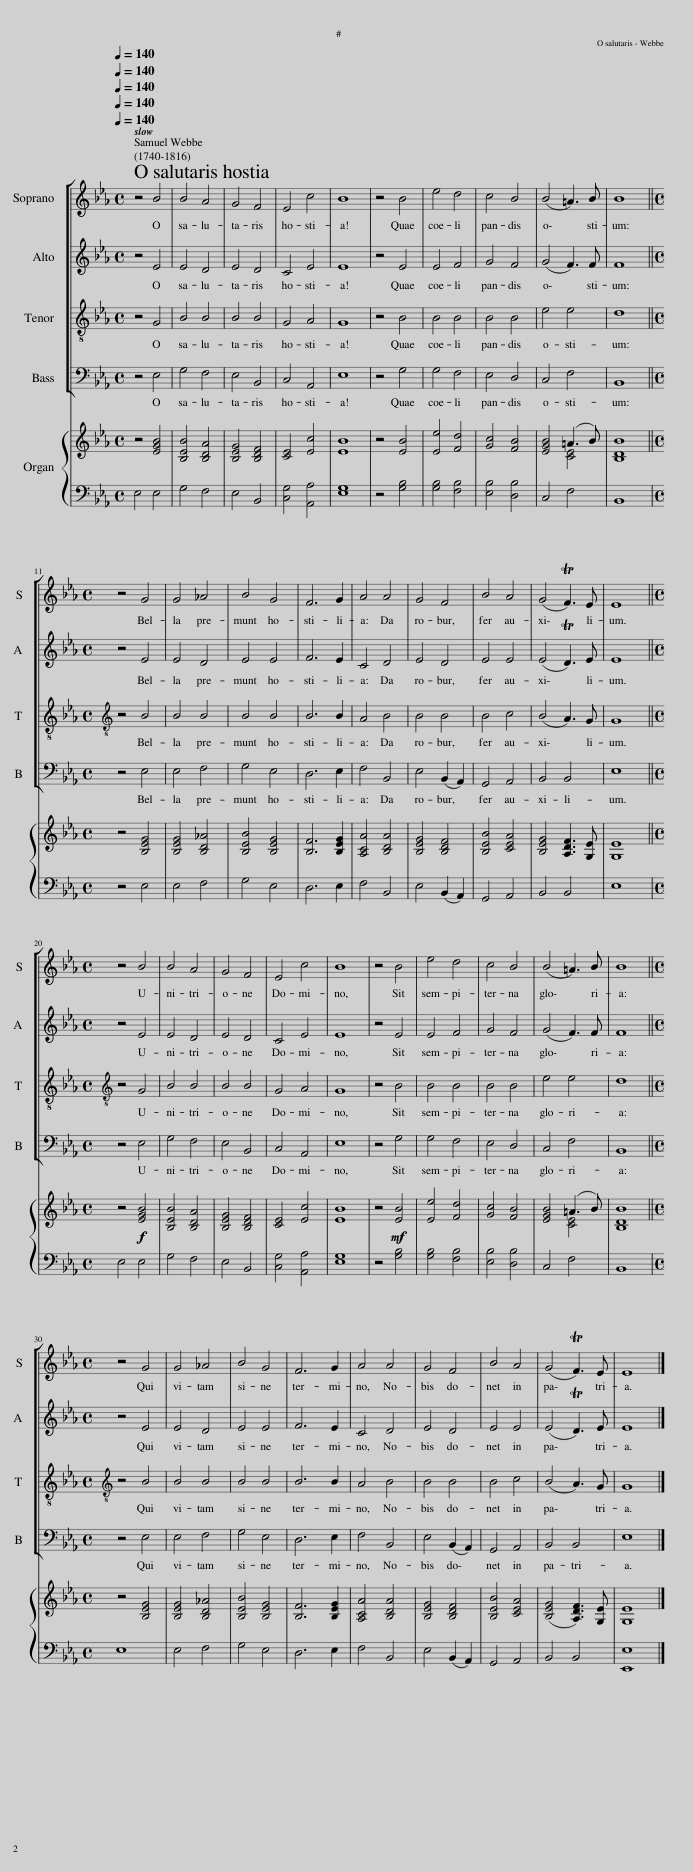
X:1
%%score [ 1 2 3 4 ] { ( 5 6 ) | 7 }
L:1/8
Q:1/4=140
M:4/4
I:linebreak $
K:Eb
V:1 treble
V:2 treble
V:3 treble-8
V:4 bass
V:5 treble
V:6 treble
V:7 bass
V:1
 z4 B4 | B4 A4 | G4 F4 | E4 c4 | B8 | %5
 z4 B4 | e4 d4 | c4 B4 | (B4 =A3) B | B8 ||$ %10
[M:4/4] z4 G4 | G4 _A4 | B4 G4 | F6 G2 | A4 A4 | %15
 G4 F4 | B4 A4 | (G4 TF3) E | E8 ||$[M:4/4] z4 B4 | %20
 B4 A4 | G4 F4 | E4 c4 | B8 | z4 B4 | %25
 e4 d4 | c4 B4 | (B4 =A3) B | B8 ||$[M:4/4] z4 G4 | %30
 G4 _A4 | B4 G4 | F6 G2 | A4 A4 | G4 F4 | %35
 B4 A4 | (G4 TF3) E | E8 |] %38
V:2
 z4 E4 | E4 D4 | E4 D4 | C4 E4 | E8 | %5
 z4 E4 | E4 F4 | G4 F4 | (G4 F3) F | F8 ||$ %10
[M:4/4] z4 E4 | E4 D4 | E4 E4 | F6 E2 | C4 D4 | %15
 E4 D4 | E4 E4 | (E4 TD3) E | E8 ||$[M:4/4] z4 E4 | %20
 E4 D4 | E4 D4 | C4 E4 | E8 | z4 E4 | %25
 E4 F4 | G4 F4 | (G4 F3) F | F8 ||$[M:4/4] z4 E4 | %30
 E4 D4 | E4 E4 | F6 E2 | C4 D4 | E4 D4 | %35
 E4 E4 | (E4 TD3) E | E8 |] %38
V:3
 z4 G4 | B4 B4 | B4 B4 | G4 A4 | G8 | %5
 z4 B4 | B4 B4 | B4 B4 | e4 e4 | d8 ||$ %10
[M:4/4][K:treble-8] z4 B4 | B4 B4 | B4 B4 | B6 B2 | A4 B4 | %15
 B4 B4 | B4 c4 | (B4 A3) G | G8 ||$[M:4/4][K:treble-8] z4 G4 | %20
 B4 B4 | B4 B4 | G4 A4 | G8 | z4 B4 | %25
 B4 B4 | B4 B4 | e4 e4 | d8 ||$[M:4/4][K:treble-8] z4 B4 | %30
 B4 B4 | B4 B4 | B6 B2 | A4 B4 | B4 B4 | %35
 B4 c4 | (B4 A3) G | G8 |] %38
V:4
 z4 E,4 | G,4 F,4 | E,4 B,,4 | C,4 A,,4 | E,8 | %5
 z4 G,4 | G,4 F,4 | E,4 D,4 | C,4 F,4 | B,,8 ||$ %10
[M:4/4] z4 E,4 | E,4 F,4 | G,4 E,4 | D,6 E,2 | F,4 B,,4 | %15
 E,4 (B,,2 A,,2) | G,,4 A,,4 | B,,4 B,,4 | E,8 ||$[M:4/4] z4 E,4 | %20
 G,4 F,4 | E,4 B,,4 | C,4 A,,4 | E,8 | z4 G,4 | %25
 G,4 F,4 | E,4 D,4 | C,4 F,4 | B,,8 ||$[M:4/4] z4 E,4 | %30
 E,4 F,4 | G,4 E,4 | D,6 E,2 | F,4 B,,4 | E,4 (B,,2 A,,2) | %35
 G,,4 A,,4 | B,,4 B,,4 | E,8 |] %38
V:5
 z4 [EGB]4 | [B,EB]4 [B,DA]4 | [B,EG]4 [B,DF]4 | [CE]4 [Ec]4 | [EB]8 | %5
 z4 [EB]4 | [Ee]4 [Fd]4 | [Gc]4 [FB]4 | [EGB]4 (=A3 B) | [B,DB]8 ||$ %10
[M:4/4] z4 [B,EG]4 | [B,EG]4 [B,D_A]4 | [B,EB]4 [B,EG]4 | [B,F]6 [B,EG]2 | [A,CA]4 [B,DA]4 | %15
 [B,EG]4 [B,DF]4 | [B,EB]4 [CEA]4 | [B,EG]4 [A,DF]3 [G,E] | [G,E]8 ||$[M:4/4] z4!f! [EGB]4 | %20
 [B,EB]4 [B,DA]4 | [B,EG]4 [B,DF]4 | [CE]4 [Ec]4 | [EB]8 | z4!mf! [EB]4 | %25
 [Ee]4 [Fd]4 | [Gc]4 [FB]4 | [EGB]4 (=A3 B) | [B,DB]8 ||$[M:4/4] z4 [B,EG]4 | %30
 [B,EG]4 [B,D_A]4 | [B,EB]4 [B,EG]4 | [B,F]6 [B,EG]2 | [A,CA]4 [B,DA]4 | [B,EG]4 [B,DF]4 | %35
 [B,EB]4 [CEA]4 | ([B,EG]4 [A,DF]3) [G,E] | [G,E]8 |] %38
V:6
 x8 | x8 | x8 | x8 | x8 | %5
 x8 | x8 | x8 | x4 [CE]4 | x8 ||$ %10
[M:4/4] x8 | x8 | x8 | x8 | x8 | %15
 x8 | x8 | x8 | x8 ||$[M:4/4] x8 | %20
 x8 | x8 | x8 | x8 | x8 | %25
 x8 | x8 | x4 [CE]4 | x8 ||$[M:4/4] x8 | %30
 x8 | x8 | x8 | x8 | x8 | %35
 x8 | x8 | x8 |] %38
V:7
 E,4 E,4 | G,4 F,4 | E,4 B,,4 | [C,G,]4 [A,,A,]4 | [E,G,]8 | %5
 z4 [G,B,]4 | [G,B,]4 [F,B,]4 | [E,B,]4 [D,B,]4 | C,4 F,4 | B,,8 ||$ %10
[M:4/4] z4 E,4 | E,4 F,4 | G,4 E,4 | D,6 E,2 | F,4 B,,4 | %15
 E,4 (B,,2 A,,2) | G,,4 A,,4 | B,,4 B,,4 | E,8 ||$[M:4/4] E,4 E,4 | %20
 G,4 F,4 | E,4 B,,4 | [C,G,]4 [A,,A,]4 | [E,G,]8 | z4 [G,B,]4 | %25
 [G,B,]4 [F,B,]4 | [E,B,]4 [D,B,]4 | C,4 F,4 | B,,8 ||$[M:4/4] E,8 | %30
 E,4 F,4 | G,4 E,4 | D,6 E,2 | F,4 B,,4 | E,4 (B,,2 A,,2) | %35
 G,,4 A,,4 | B,,4 B,,4 | [E,,E,]8 |] %38
